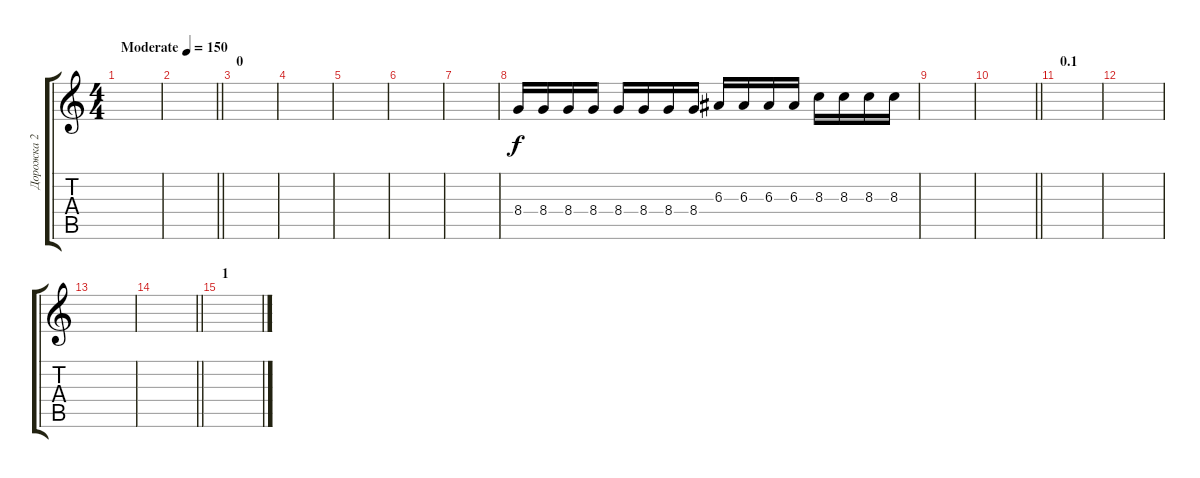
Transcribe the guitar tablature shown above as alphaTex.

\track ("Дорожка 2" "Дорожка 2") {instrument distortionguitar}
\staff {score tabs}
\tuning (Db4 Ab3 E3 B2 Gb2 B1) {hide}
\ts (4 4)
\tempo (150 "Moderate")
\clef g2
\ks c
|
\barLineRight lightlight
|
\section ("" "0")
|
|
|
|
|
8.4.16 8.4.16 8.4.16 8.4.16 8.4.16 8.4.16 8.4.16 8.4.16 6.3.16 6.3.16 6.3.16 6.3.16 8.3.16 8.3.16 8.3.16 8.3.16 |
|
\barLineRight lightlight
|
\section ("" "0.1")
|
|
|
\barLineRight lightlight
|
\section ("" "1")
